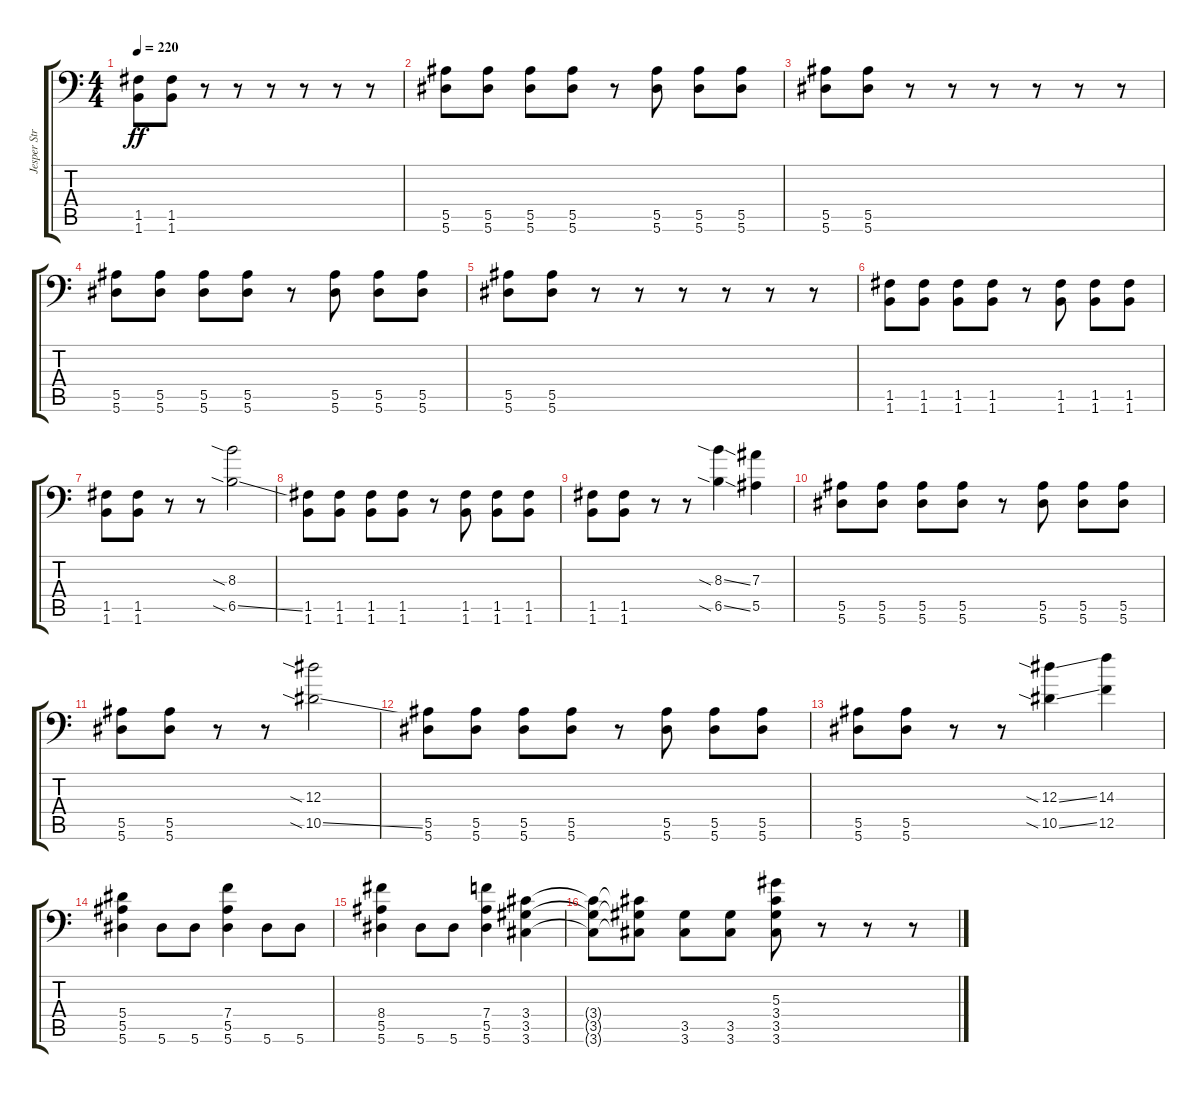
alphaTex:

\track ("Jesper Stromblad " "Jesper Str") {instrument distortionguitar}
\staff {score tabs}
\tuning (C4 G3 Eb3 Bb2 F2 Bb1) {hide}
\ts (4 4)
\tempo 220
\clef f4
\ks c
(1.5 1.6).8{dy ff} (1.5 1.6).8 r.8 r.8 r.8 r.8 r.8 r.8 |
(5.5 5.6).8 (5.5 5.6).8 (5.5 5.6).8 (5.5 5.6).8 r.8 (5.5 5.6).8 (5.5 5.6).8 (5.5 5.6).8 |
(5.5 5.6).8 (5.5 5.6).8 r.8 r.8 r.8 r.8 r.8 r.8 |
(5.5 5.6).8 (5.5 5.6).8 (5.5 5.6).8 (5.5 5.6).8 r.8 (5.5 5.6).8 (5.5 5.6).8 (5.5 5.6).8 |
(5.5 5.6).8 (5.5 5.6).8 r.8 r.8 r.8 r.8 r.8 r.8 |
(1.5 1.6).8 (1.5 1.6).8 (1.5 1.6).8 (1.5 1.6).8 r.8 (1.5 1.6).8 (1.5 1.6).8 (1.5 1.6).8 |
(1.5 1.6).8 (1.5 1.6).8 r.8 r.8 (8.3{sia} 6.5{sia ss}).2 |
(1.5 1.6).8 (1.5 1.6).8 (1.5 1.6).8 (1.5 1.6).8 r.8 (1.5 1.6).8 (1.5 1.6).8 (1.5 1.6).8 |
(1.5 1.6).8 (1.5 1.6).8 r.8 r.8 (8.3{sia ss} 6.5{sia ss}).4 (7.3 5.5).4 |
(5.5 5.6).8 (5.5 5.6).8 (5.5 5.6).8 (5.5 5.6).8 r.8 (5.5 5.6).8 (5.5 5.6).8 (5.5 5.6).8 |
(5.5 5.6).8 (5.5 5.6).8 r.8 r.8 (12.3{sia} 10.5{sia ss}).2 |
(5.5 5.6).8 (5.5 5.6).8 (5.5 5.6).8 (5.5 5.6).8 r.8 (5.5 5.6).8 (5.5 5.6).8 (5.5 5.6).8 |
(5.5 5.6).8 (5.5 5.6).8 r.8 r.8 (12.3{sia ss} 10.5{sia ss}).4 (14.3 12.5).4 |
(5.4 5.5 5.6).4 5.6.8 5.6.8 (7.4 5.5 5.6).4 5.6.8 5.6.8 |
(8.4 5.5 5.6).4 5.6.8 5.6.8 (7.4 5.5 5.6).4 (3.4 3.5 3.6).4 |
(3.4{t} 3.5{t} 3.6{t}).8 (3.4{t} 3.5{t} 3.6{t}).8 (3.5 3.6).8 (3.5 3.6).8 (5.3 3.4 3.5 3.6).8 r.8 r.8 r.8
